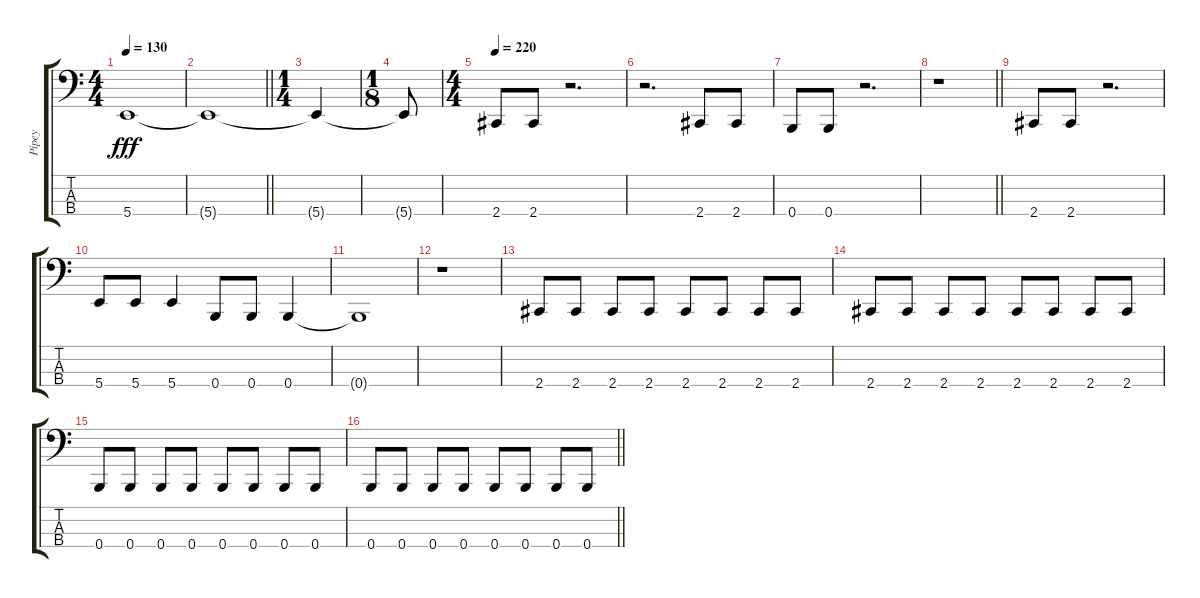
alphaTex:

\track ("Pipey" "Pipey") {instrument electricbasspick}
\staff {score tabs}
\tuning (E2 B1 Gb1 B0) {hide}
\ts (4 4)
\tempo 130
\clef f4
\ks c
5.4.1{dy fff} |
\barLineRight lightlight
5.4{t}.1 |
\ts (1 4)
5.4{t}.4 |
\ts (1 8)
5.4{t}.8 |
\ts (4 4)
\tempo 220
2.4.8 2.4.8 r.2{d} |
r.2{d} 2.4.8 2.4.8 |
0.4.8 0.4.8 r.2{d} |
\barLineRight lightlight
r.1 |
2.4.8 2.4.8 r.2{d} |
5.4.8 5.4.8 5.4.4 0.4.8 0.4.8 0.4.4 |
0.4{t}.1 |
r.1 |
2.4.8 2.4.8 2.4.8 2.4.8 2.4.8 2.4.8 2.4.8 2.4.8 |
2.4.8 2.4.8 2.4.8 2.4.8 2.4.8 2.4.8 2.4.8 2.4.8 |
0.4.8 0.4.8 0.4.8 0.4.8 0.4.8 0.4.8 0.4.8 0.4.8 |
\barLineRight lightlight
0.4.8 0.4.8 0.4.8 0.4.8 0.4.8 0.4.8 0.4.8 0.4.8
